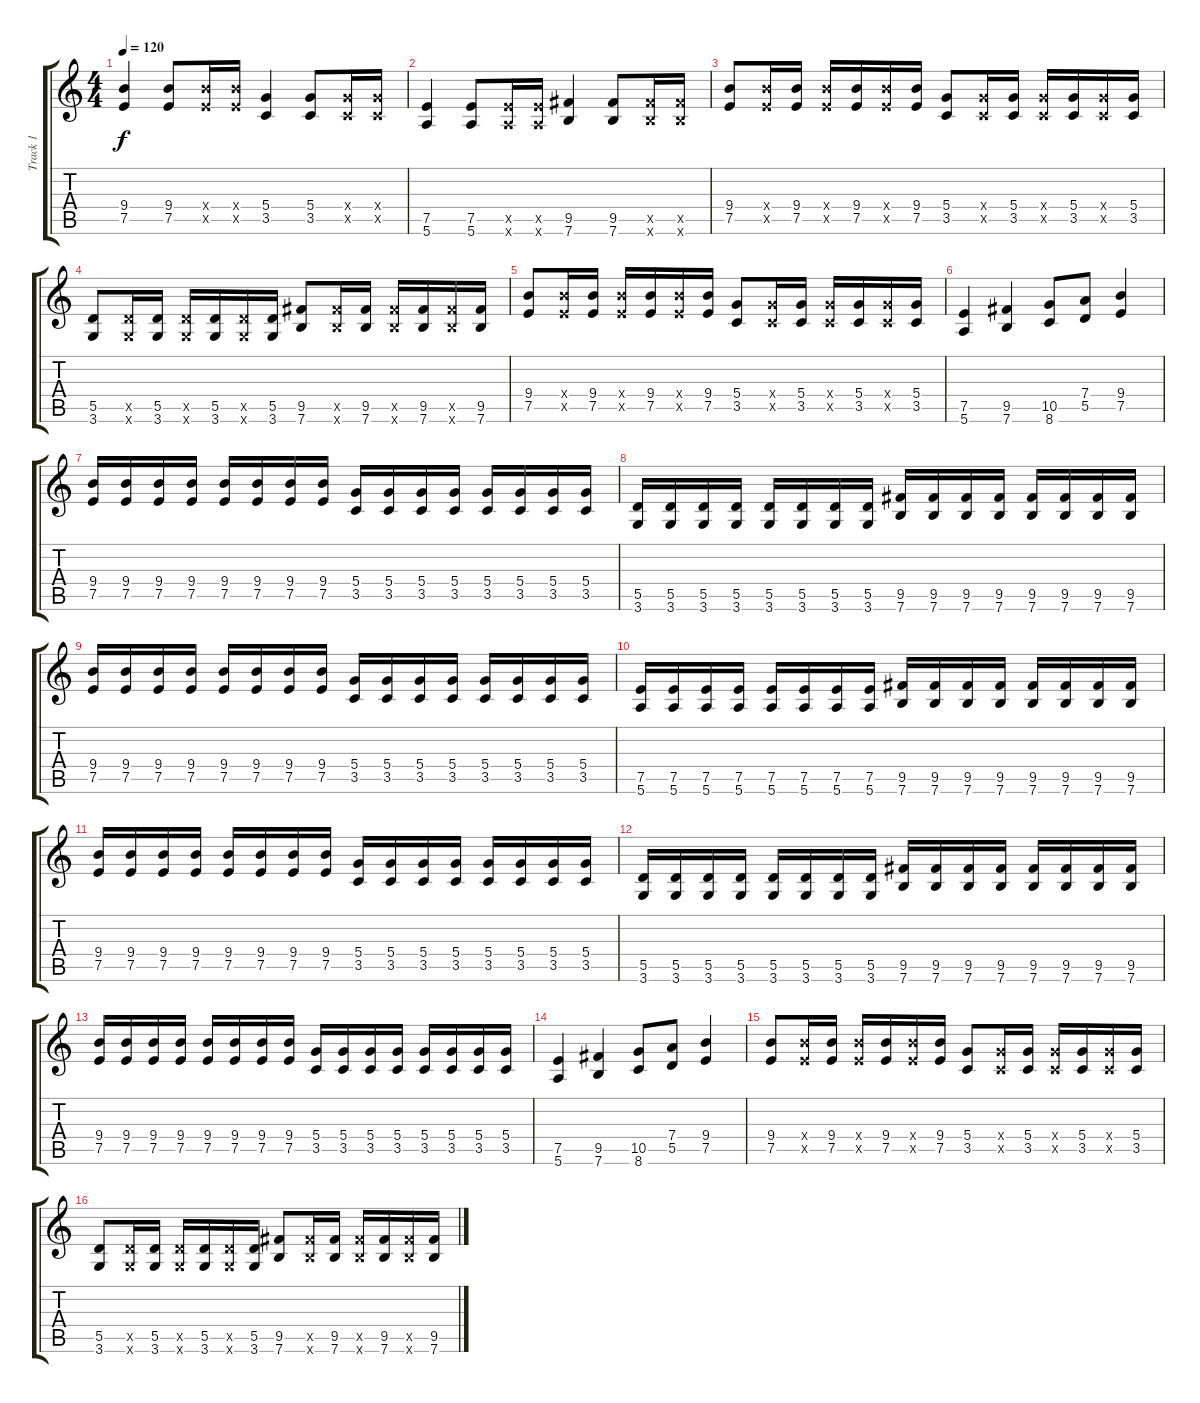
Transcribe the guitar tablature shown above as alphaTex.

\track ("Track 1" "Track 1") {instrument acousticguitarsteel}
\staff {score tabs}
\tuning (E4 B3 G3 D3 A2 E2) {hide}
\ts (4 4)
\tempo 120
\clef g2
\ks c
(9.4 7.5).4{dy f} (9.4 7.5).8 (9.4{x} 7.5{x}).16 (9.4{x} 7.5{x}).16 (5.4 3.5).4 (5.4 3.5).8 (5.4{x} 3.5{x}).16 (5.4{x} 3.5{x}).16 |
(7.5 5.6).4 (7.5 5.6).8 (7.5{x} 5.6{x}).16 (7.5{x} 5.6{x}).16 (9.5 7.6).4 (9.5 7.6).8 (9.5{x} 7.6{x}).16 (9.5{x} 7.6{x}).16 |
(9.4 7.5).8 (9.4{x} 7.5{x}).16 (9.4 7.5).16 (9.4{x} 7.5{x}).16 (9.4 7.5).16 (9.4{x} 7.5{x}).16 (9.4 7.5).16 (5.4 3.5).8 (5.4{x} 3.5{x}).16 (5.4 3.5).16 (5.4{x} 3.5{x}).16 (5.4 3.5).16 (5.4{x} 3.5{x}).16 (5.4 3.5).16 |
(5.5 3.6).8 (5.5{x} 3.6{x}).16 (5.5 3.6).16 (5.5{x} 3.6{x}).16 (5.5 3.6).16 (5.5{x} 3.6{x}).16 (5.5 3.6).16 (9.5 7.6).8 (9.5{x} 7.6{x}).16 (9.5 7.6).16 (9.5{x} 7.6{x}).16 (9.5 7.6).16 (9.5{x} 7.6{x}).16 (9.5 7.6).16 |
(9.4 7.5).8 (9.4{x} 7.5{x}).16 (9.4 7.5).16 (9.4{x} 7.5{x}).16 (9.4 7.5).16 (9.4{x} 7.5{x}).16 (9.4 7.5).16 (5.4 3.5).8 (5.4{x} 3.5{x}).16 (5.4 3.5).16 (5.4{x} 3.5{x}).16 (5.4 3.5).16 (5.4{x} 3.5{x}).16 (5.4 3.5).16 |
(7.5 5.6).4 (9.5 7.6).4 (10.5 8.6).8 (7.4 5.5).8 (9.4 7.5).4 |
(9.4 7.5).16 (9.4 7.5).16 (9.4 7.5).16 (9.4 7.5).16 (9.4 7.5).16 (9.4 7.5).16 (9.4 7.5).16 (9.4 7.5).16 (5.4 3.5).16 (5.4 3.5).16 (5.4 3.5).16 (5.4 3.5).16 (5.4 3.5).16 (5.4 3.5).16 (5.4 3.5).16 (5.4 3.5).16 |
(5.5 3.6).16 (5.5 3.6).16 (5.5 3.6).16 (5.5 3.6).16 (5.5 3.6).16 (5.5 3.6).16 (5.5 3.6).16 (5.5 3.6).16 (9.5 7.6).16 (9.5 7.6).16 (9.5 7.6).16 (9.5 7.6).16 (9.5 7.6).16 (9.5 7.6).16 (9.5 7.6).16 (9.5 7.6).16 |
(9.4 7.5).16 (9.4 7.5).16 (9.4 7.5).16 (9.4 7.5).16 (9.4 7.5).16 (9.4 7.5).16 (9.4 7.5).16 (9.4 7.5).16 (5.4 3.5).16 (5.4 3.5).16 (5.4 3.5).16 (5.4 3.5).16 (5.4 3.5).16 (5.4 3.5).16 (5.4 3.5).16 (5.4 3.5).16 |
(7.5 5.6).16 (7.5 5.6).16 (7.5 5.6).16 (7.5 5.6).16 (7.5 5.6).16 (7.5 5.6).16 (7.5 5.6).16 (7.5 5.6).16 (9.5 7.6).16 (9.5 7.6).16 (9.5 7.6).16 (9.5 7.6).16 (9.5 7.6).16 (9.5 7.6).16 (9.5 7.6).16 (9.5 7.6).16 |
(9.4 7.5).16 (9.4 7.5).16 (9.4 7.5).16 (9.4 7.5).16 (9.4 7.5).16 (9.4 7.5).16 (9.4 7.5).16 (9.4 7.5).16 (5.4 3.5).16 (5.4 3.5).16 (5.4 3.5).16 (5.4 3.5).16 (5.4 3.5).16 (5.4 3.5).16 (5.4 3.5).16 (5.4 3.5).16 |
(5.5 3.6).16 (5.5 3.6).16 (5.5 3.6).16 (5.5 3.6).16 (5.5 3.6).16 (5.5 3.6).16 (5.5 3.6).16 (5.5 3.6).16 (9.5 7.6).16 (9.5 7.6).16 (9.5 7.6).16 (9.5 7.6).16 (9.5 7.6).16 (9.5 7.6).16 (9.5 7.6).16 (9.5 7.6).16 |
(9.4 7.5).16 (9.4 7.5).16 (9.4 7.5).16 (9.4 7.5).16 (9.4 7.5).16 (9.4 7.5).16 (9.4 7.5).16 (9.4 7.5).16 (5.4 3.5).16 (5.4 3.5).16 (5.4 3.5).16 (5.4 3.5).16 (5.4 3.5).16 (5.4 3.5).16 (5.4 3.5).16 (5.4 3.5).16 |
(7.5 5.6).4 (9.5 7.6).4 (10.5 8.6).8 (7.4 5.5).8 (9.4 7.5).4 |
(9.4 7.5).8 (9.4{x} 7.5{x}).16 (9.4 7.5).16 (9.4{x} 7.5{x}).16 (9.4 7.5).16 (9.4{x} 7.5{x}).16 (9.4 7.5).16 (5.4 3.5).8 (5.4{x} 3.5{x}).16 (5.4 3.5).16 (5.4{x} 3.5{x}).16 (5.4 3.5).16 (5.4{x} 3.5{x}).16 (5.4 3.5).16 |
(5.5 3.6).8 (5.5{x} 3.6{x}).16 (5.5 3.6).16 (5.5{x} 3.6{x}).16 (5.5 3.6).16 (5.5{x} 3.6{x}).16 (5.5 3.6).16 (9.5 7.6).8 (9.5{x} 7.6{x}).16 (9.5 7.6).16 (9.5{x} 7.6{x}).16 (9.5 7.6).16 (9.5{x} 7.6{x}).16 (9.5 7.6).16
